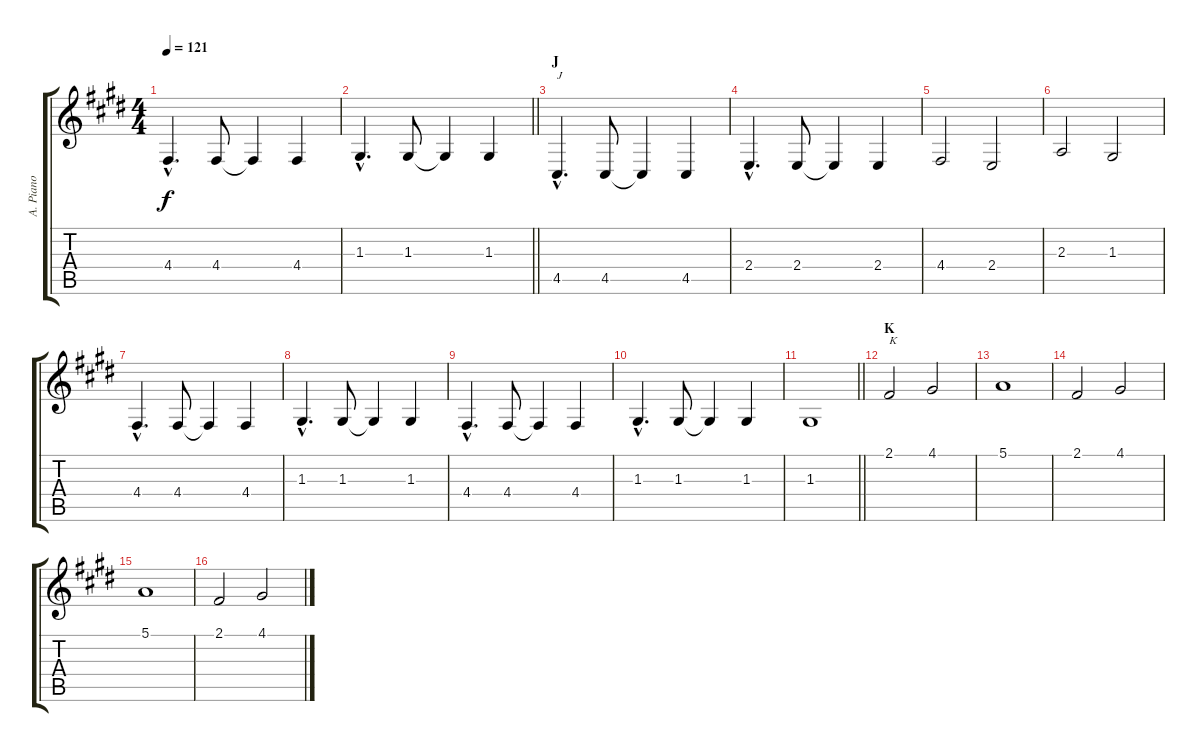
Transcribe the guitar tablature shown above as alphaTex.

\track ("A. Piano" "A. Piano") {instrument acousticgrandpiano}
\staff {score tabs}
\tuning (E4 B3 G3 D3 A2 E2) {hide}
\ts (4 4)
\tempo 121
\clef g2
\ks e
4.4{hac}.4{d dy f} 4.4.8 4.4{t}.4 4.4.4 |
\barLineRight lightlight
1.3{hac}.4{d} 1.3.8 1.3{t}.4 1.3.4 |
\section ("" "J")
4.5{hac}.4{d txt "J"} 4.5.8 4.5{t}.4 4.5.4 |
2.4{hac}.4{d} 2.4.8 2.4{t}.4 2.4.4 |
4.4.2 2.4.2 |
2.3.2 1.3.2 |
4.4{hac}.4{d} 4.4.8 4.4{t}.4 4.4.4 |
1.3{hac}.4{d} 1.3.8 1.3{t}.4 1.3.4 |
4.4{hac}.4{d} 4.4.8 4.4{t}.4 4.4.4 |
1.3{hac}.4{d} 1.3.8 1.3{t}.4 1.3.4 |
\barLineRight lightlight
1.3.1 |
\section ("" "K")
2.1.2{txt "K" volume 14} 4.1.2 |
5.1.1 |
2.1.2 4.1.2 |
5.1.1 |
2.1.2 4.1.2
